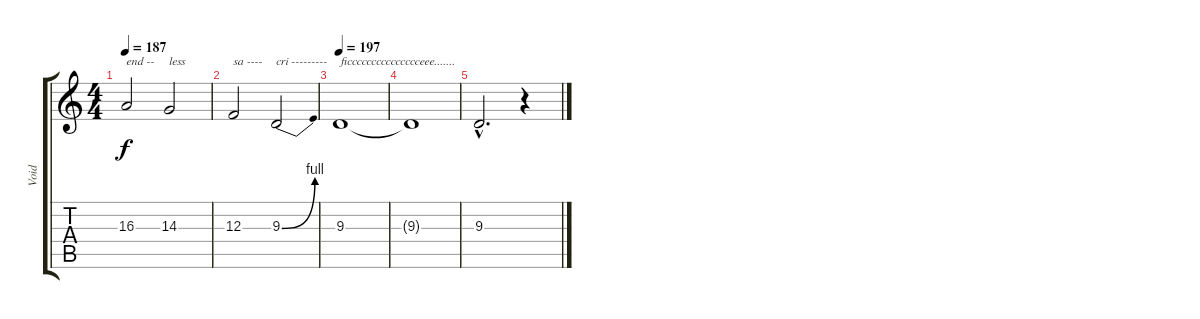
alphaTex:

\track ("Void" "Void") {instrument clarinet}
\staff {score tabs}
\tuning (D4 A3 F3 C3 G2 C2) {hide}
\ts (4 4)
\tempo 187
\clef g2
\ks c
16.3.2{txt "end --" dy f} 14.3.2{txt "less"} |
12.3.2{txt "sa ----"} 9.3{be (bend 0 0 60 4)}.2{txt "cri ---------"} |
\tempo 197
9.3.1{txt "ficcccccccccccccceee......."} |
9.3{t}.1 |
9.3{hac}.2{d} r.4
